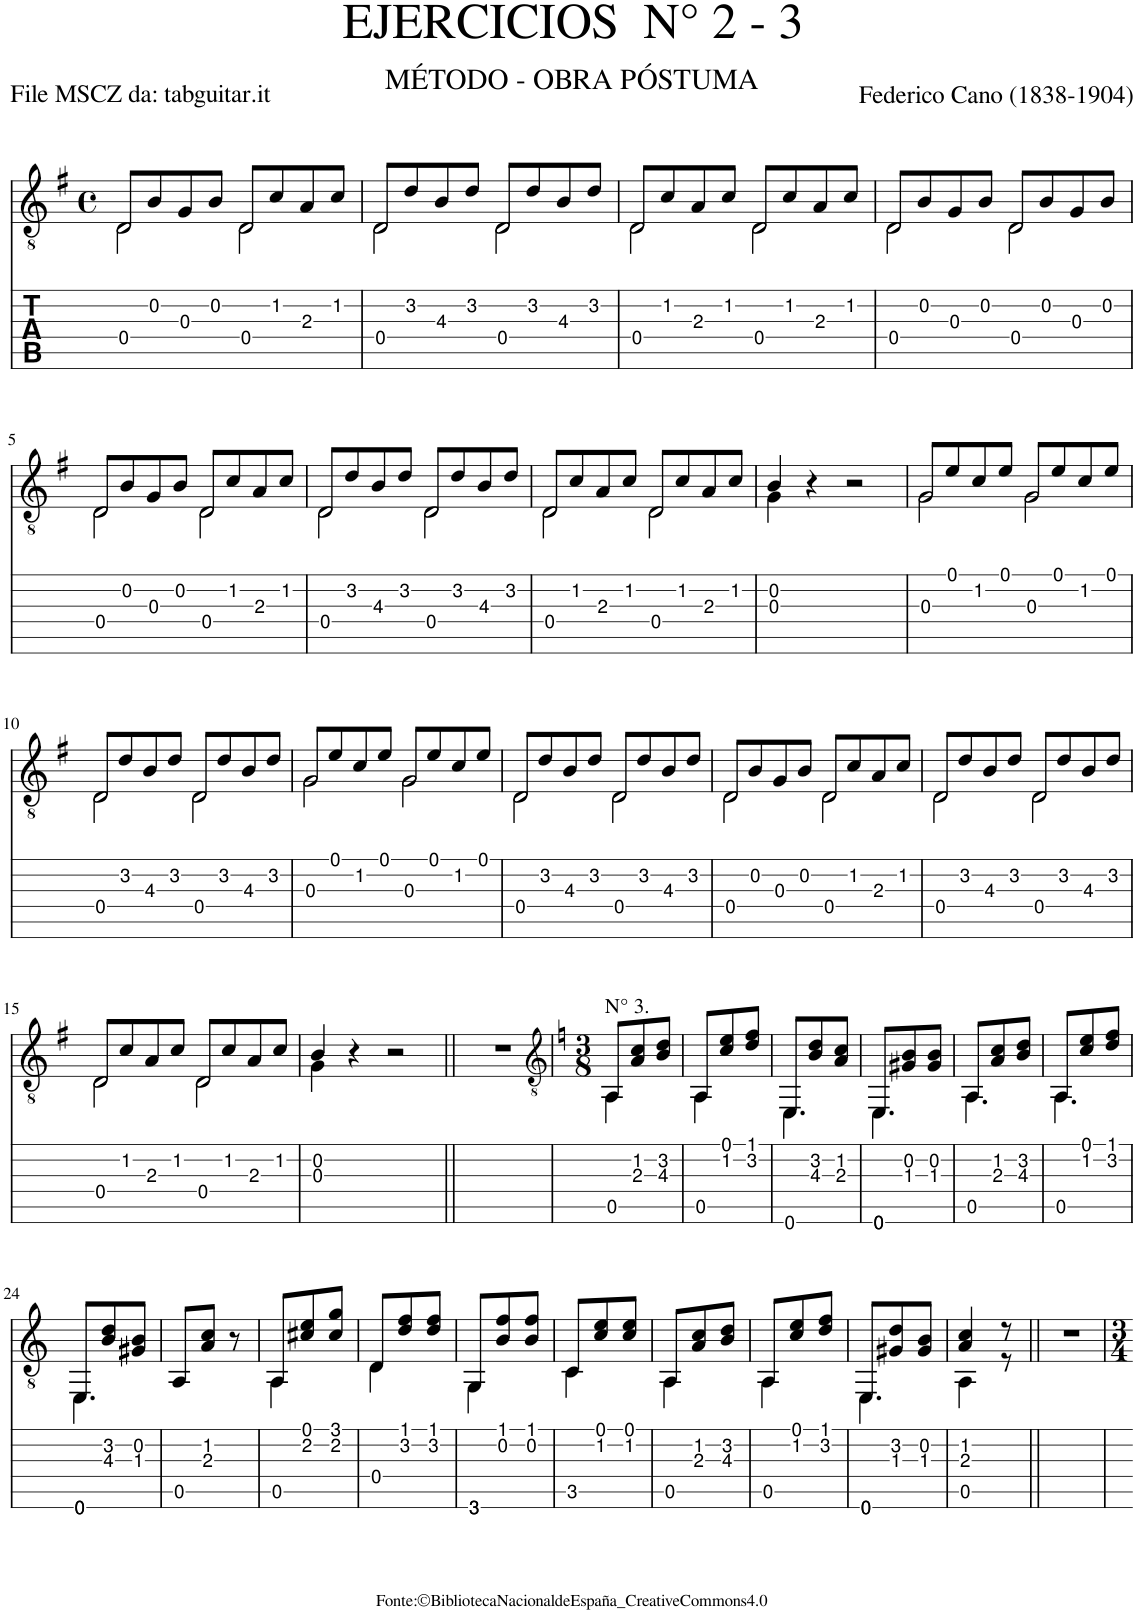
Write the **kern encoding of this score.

**kern	**kern
*part1	*part1
*staff2	*staff1
*I"Guitar	*
*I'Guit.	*
*stria6	*
*	*clefGv2
*k[f#]	*k[f#]
*M4/4	*M4/4
*met(c)	*met(c)
=1	=1
!LO:N:head=open	!LO:N:head=open
*^	*^
8DL	2D	8D/L	2D\
8BJ	.	8B/	.
8GL	.	8G/	.
8BJ	.	8B/J	.
!LO:N:head=open	!	!LO:N:head=open	!
8DL	2D	8D/L	2D\
8cJ	.	8c/	.
8AL	.	8A/	.
8cJ	.	8c/J	.
=2	=2	=2	=2
!LO:N:head=open	!	!LO:N:head=open	!
8DL	2D	8D/L	2D\
8dJ	.	8d/	.
8BL	.	8B/	.
8dJ	.	8d/J	.
!LO:N:head=open	!	!LO:N:head=open	!
8DL	2D	8D/L	2D\
8dJ	.	8d/	.
8BL	.	8B/	.
8dJ	.	8d/J	.
=3	=3	=3	=3
!	!	!LO:N:head=open	!
8DL	2D	8D/L	2D\
8cJ	.	8c/	.
8AL	.	8A/	.
8cJ	.	8c/J	.
!	!	!LO:N:head=open	!
8DL	2D	8D/L	2D\
8cJ	.	8c/	.
8AL	.	8A/	.
8cJ	.	8c/J	.
=4	=4	=4	=4
!	!	!LO:N:head=open	!
8DL	2D	8D/L	2D\
8BJ	.	8B/	.
8GL	.	8G/	.
8BJ	.	8B/J	.
!	!	!LO:N:head=open	!
8DL	2D	8D/L	2D\
8BJ	.	8B/	.
8GL	.	8G/	.
8BJ	.	8B/J	.
!!LO:LB:g=z	!!
=5	=5	=5	=5
!LO:N:head=open	!	!LO:N:head=open	!
8DL	2D	8D/L	2D\
8BJ	.	8B/	.
8GL	.	8G/	.
8BJ	.	8B/J	.
!LO:N:head=open	!	!LO:N:head=open	!
8DL	2D	8D/L	2D\
8cJ	.	8c/	.
8AL	.	8A/	.
8cJ	.	8c/J	.
=6	=6	=6	=6
!LO:N:head=open	!	!LO:N:head=open	!
8DL	2D	8D/L	2D\
8dJ	.	8d/	.
8BL	.	8B/	.
8dJ	.	8d/J	.
!LO:N:head=open	!	!LO:N:head=open	!
8DL	2D	8D/L	2D\
8dJ	.	8d/	.
8BL	.	8B/	.
8dJ	.	8d/J	.
=7	=7	=7	=7
!LO:N:head=open	!	!LO:N:head=open	!
8DL	2D	8D/L	2D\
8cJ	.	8c/	.
8AL	.	8A/	.
8cJ	.	8c/J	.
!LO:N:head=open	!	!LO:N:head=open	!
8DL	2D	8D/L	2D\
8cJ	.	8c/	.
8AL	.	8A/	.
8cJ	.	8c/J	.
=8	=8	=8	=8
4B	4G	4B/	4G\
4r	2.ryy	4r	2.ryy
2r	.	2r	.
=9	=9	=9	=9
!LO:N:head=open	!	!LO:N:head=open	!
8GL	2G	8G/L	2G\
8eJ	.	8e/	.
8cL	.	8c/	.
8eJ	.	8e/J	.
!	!	!LO:N:head=open	!
8GL	2G	8G/L	2G\
8eJ	.	8e/	.
8cL	.	8c/	.
8eJ	.	8e/J	.
!!LO:LB:g=z	!!
=10	=10	=10	=10
!	!	!LO:N:head=open	!
8DL	2D	8D/L	2D\
8dJ	.	8d/	.
8BL	.	8B/	.
8dJ	.	8d/J	.
!	!	!LO:N:head=open	!
8DL	2D	8D/L	2D\
8dJ	.	8d/	.
8BL	.	8B/	.
8dJ	.	8d/J	.
=11	=11	=11	=11
!	!	!LO:N:head=open	!
8GL	2G	8G/L	2G\
8eJ	.	8e/	.
8cL	.	8c/	.
8eJ	.	8e/J	.
!	!	!LO:N:head=open	!
8GL	2G	8G/L	2G\
8eJ	.	8e/	.
8cL	.	8c/	.
8eJ	.	8e/J	.
=12	=12	=12	=12
!	!	!LO:N:head=open	!
8DL	2D	8D/L	2D\
8dJ	.	8d/	.
8BL	.	8B/	.
8dJ	.	8d/J	.
!	!	!LO:N:head=open	!
8DL	2D	8D/L	2D\
8dJ	.	8d/	.
8BL	.	8B/	.
8dJ	.	8d/J	.
=13	=13	=13	=13
!LO:N:head=open	!	!LO:N:head=open	!
8DL	2D	8D/L	2D\
8BJ	.	8B/	.
8GL	.	8G/	.
8BJ	.	8B/J	.
!LO:N:head=open	!	!LO:N:head=open	!
8DL	2D	8D/L	2D\
8cJ	.	8c/	.
8AL	.	8A/	.
8cJ	.	8c/J	.
=14	=14	=14	=14
!LO:N:head=open	!	!LO:N:head=open	!
8DL	2D	8D/L	2D\
8dJ	.	8d/	.
8BL	.	8B/	.
8dJ	.	8d/J	.
!LO:N:head=open	!	!LO:N:head=open	!
8DL	2D	8D/L	2D\
8dJ	.	8d/	.
8BL	.	8B/	.
8dJ	.	8d/J	.
!!LO:LB:g=z	!!
=15	=15	=15	=15
!LO:N:head=open	!	!LO:N:head=open	!
8DL	2D	8D/L	2D\
8cJ	.	8c/	.
8AL	.	8A/	.
8cJ	.	8c/J	.
!LO:N:head=open	!	!LO:N:head=open	!
8DL	2D	8D/L	2D\
8cJ	.	8c/	.
8AL	.	8A/	.
8cJ	.	8c/J	.
=16	=16	=16	=16
4B	4G	4B/	4G\
4r	2.ryy	4r	2.ryy
2r	.	2r	.
*v	*v	*	*
*	*v	*v
=17||	=17||
1r	1r
=18	=18
*	*clefGv2
*k[]	*k[]
*M3/8	*M3/8
*^	*^
!	!	!LO:TX:a:t=N° 3.	!
8AAL	4.AA	8AA/L	4.AA\
8A\ 8c\	.	8A/ 8c/	.
8B\ 8d\J	.	8B/ 8d/J	.
=19	=19	=19	=19
8AAL	4.AA	8AA/L	4.AA\
8c\ 8e\	.	8c/ 8e/	.
8d\ 8f\J	.	8d/ 8f/J	.
=20	=20	=20	=20
8EEL	4.EE	8EE/L	4.EE\
8B\ 8d\	.	8B/ 8d/	.
8A\ 8c\J	.	8A/ 8c/J	.
=21	=21	=21	=21
8EEL	4.EE	8EE/L	4.EE\
8G#\ 8B\	.	8G#X/ 8B/	.
8G#\ 8B\J	.	8G#/ 8B/J	.
=22	=22	=22	=22
8AAL	4.AA	8AA/L	4.AA\
8A\ 8c\	.	8A/ 8c/	.
8B\ 8d\J	.	8B/ 8d/J	.
=23	=23	=23	=23
8AAL	4.AA	8AA/L	4.AA\
8c\ 8e\	.	8c/ 8e/	.
8d\ 8f\J	.	8d/ 8f/J	.
!!LO:LB:g=z	!!
=24	=24	=24	=24
8EEL	4.EE	8EE/L	4.EE\
8B\ 8d\	.	8B/ 8d/	.
8G#\ 8B\J	.	8G#X/ 8B/J	.
*v	*v	*	*
*	*v	*v
=25	=25
8AAL	8AA/L
8A\ 8c\J	8A/ 8c/J
8r	8r
=26	=26
*^	*^
8AAL	4.AA	8AA/L	4.AA\
8c#\ 8e\	.	8c#X/ 8e/	.
8c#\ 8g\J	.	8c#/ 8g/J	.
=27	=27	=27	=27
8DL	4.D	8D/L	4.D\
8d\ 8f\	.	8d/ 8f/	.
8d\ 8f\J	.	8d/ 8f/J	.
=28	=28	=28	=28
8GGL	4.GG	8GG/L	4.GG\
8B\ 8f\	.	8B/ 8f/	.
8B\ 8f\J	.	8B/ 8f/J	.
=29	=29	=29	=29
8CL	4.C	8C/L	4.C\
8c\ 8e\	.	8c/ 8e/	.
8c\ 8e\J	.	8c/ 8e/J	.
=30	=30	=30	=30
8AAL	4.AA	8AA/L	4.AA\
8A\ 8c\	.	8A/ 8c/	.
8B\ 8d\J	.	8B/ 8d/J	.
=31	=31	=31	=31
8AAL	4.AA	8AA/L	4.AA\
8c\ 8e\	.	8c/ 8e/	.
8d\ 8f\J	.	8d/ 8f/J	.
=32	=32	=32	=32
8EEL	4.EE	8EE/L	4.EE\
8G#\ 8d\	.	8G#X/ 8d/	.
8G#\ 8B\J	.	8G#/ 8B/J	.
=33	=33	=33	=33
4A 4c	4AA	4A/ 4c/	4AA\
8r	8r	8r	8r
*v	*v	*	*
*	*v	*v
=34||	=34||
4.r	4.r
=	=
*-	*-
